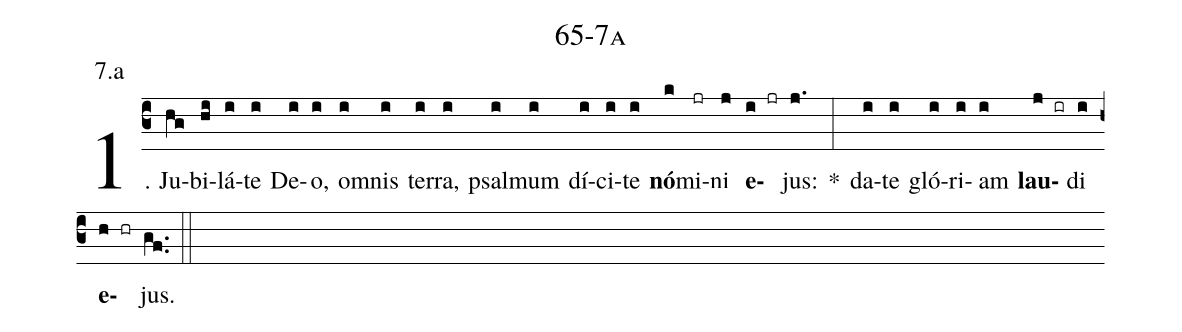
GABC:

name: 65-7a;
annotation: 7.a;
%%
(c3)1. Ju(hg)bi(hi)lá(i)te(i) De(i)o,(i) om(i)nis(i) ter(i)ra,(i) psal(i)mum(i) dí(i)ci(i)te(i) <b>nó</b>(k)mi(jr)ni(j) <b>e</b>(i jr)jus:(j.) *(:) da(i)te(i) gló(i)ri(i)am(i) <b>lau</b>(j ir)di(i) <b>e</b>(h hr)jus.(gf..) (::)
